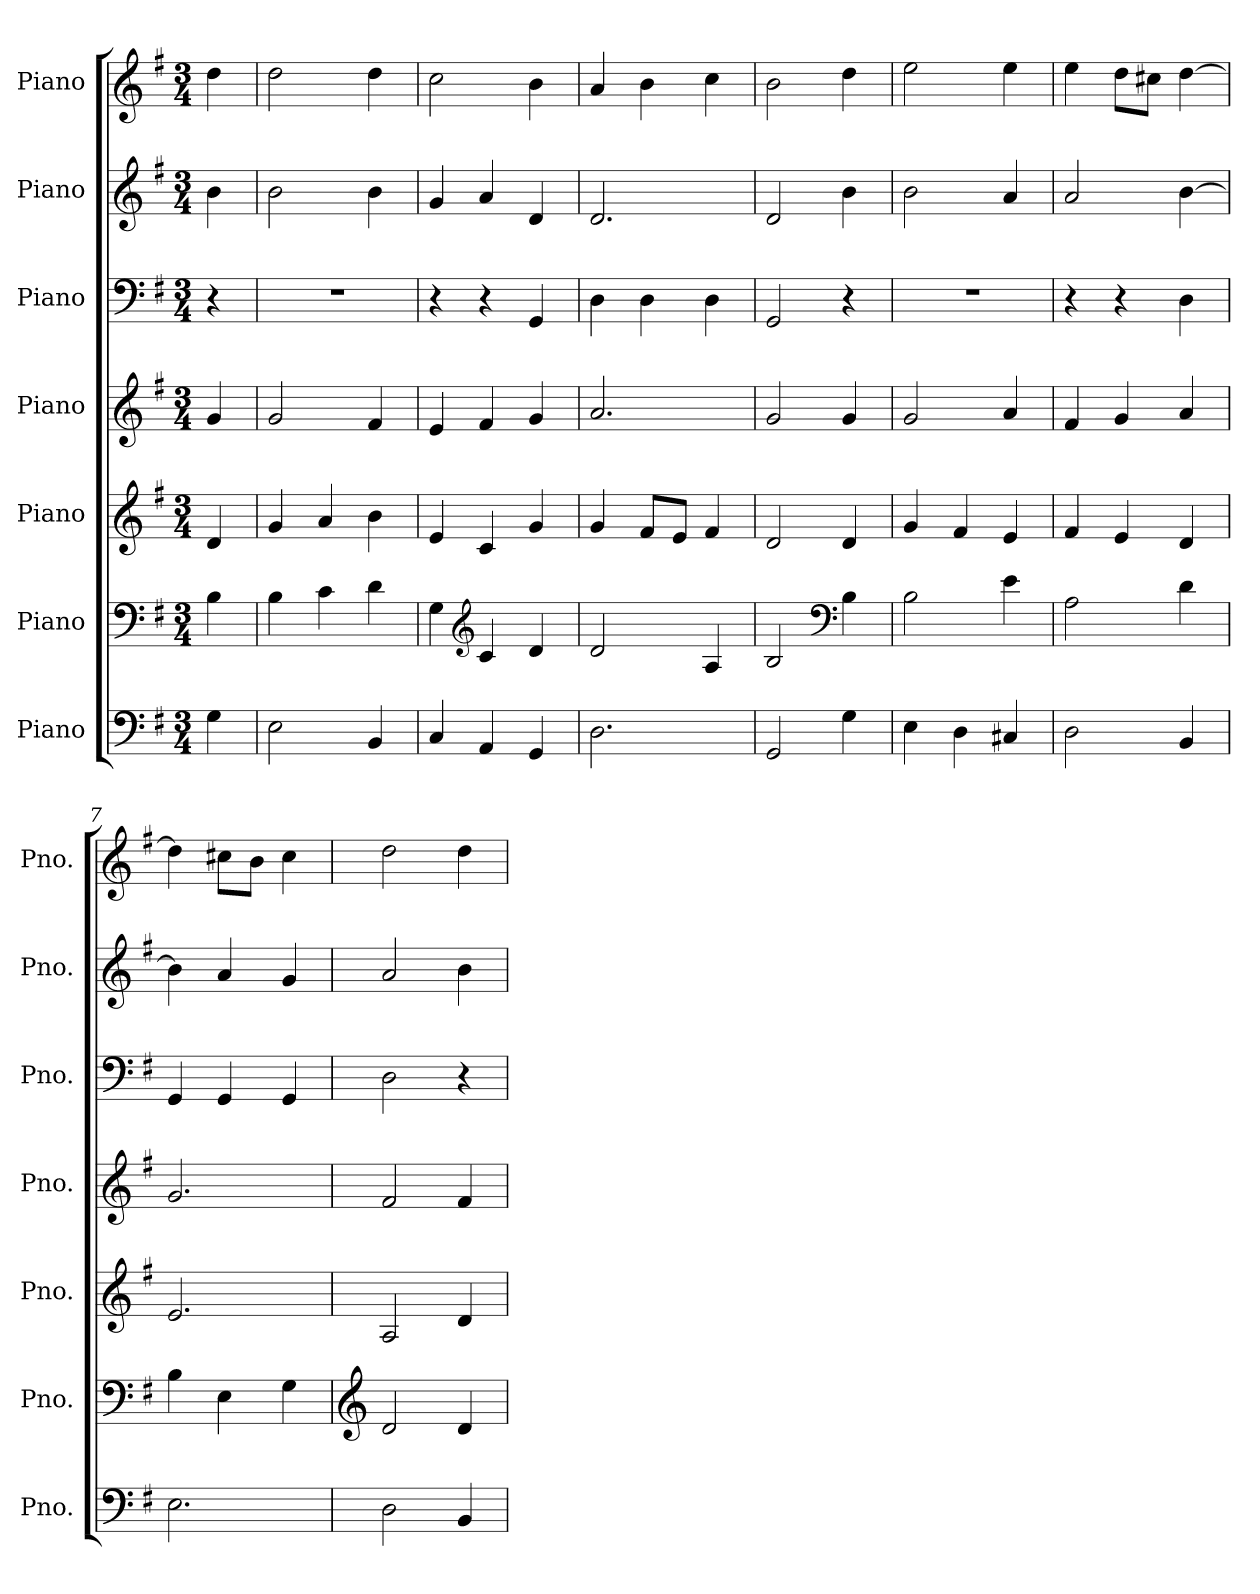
**kern	**kern	**kern	**kern	**kern	**kern	**kern
*part7	*part6	*part5	*part4	*part3	*part2	*part1
*staff7	*staff6	*staff5	*staff4	*staff3	*staff2	*staff1
*I"Piano	*I"Piano	*I"Piano	*I"Piano	*I"Piano	*I"Piano	*I"Piano
*I'Pno.	*I'Pno.	*I'Pno.	*I'Pno.	*I'Pno.	*I'Pno.	*I'Pno.
*clefF4	*clefF4	*clefG2	*clefG2	*clefF4	*clefG2	*clefG2
*k[f#]	*k[f#]	*k[f#]	*k[f#]	*k[f#]	*k[f#]	*k[f#]
*M3/4	*M3/4	*M3/4	*M3/4	*M3/4	*M3/4	*M3/4
*MM128	*MM128	*MM128	*MM128	*MM128	*MM128	*MM128
=	=	=	=	=	=	=
4G\	4B\	4d/	4g/	4r	4b\	4dd\
=1	=1	=1	=1	=1	=1	=1
2E\	4B\	4g/	2g/	2.r	2b\	2dd\
.	4c\	4a/	.	.	.	.
4BB/	4d\	4b\	4f#/	.	4b\	4dd\
=2	=2	=2	=2	=2	=2	=2
4C/	4G\	4e/	4e/	4r	4g/	2cc\
*	*clefG2	*	*	*	*	*
4AA/	4c/	4c/	4f#/	4r	4a/	.
4GG/	4d/	4g/	4g/	4GG/	4d/	4b\
=3	=3	=3	=3	=3	=3	=3
2.D\	2d/	4g/	2.a/	4D\	2.d/	4a/
.	.	8f#/L	.	4D\	.	4b\
.	.	8e/J	.	.	.	.
.	4A/	4f#/	.	4D\	.	4cc\
=4	=4	=4	=4	=4	=4	=4
2GG/	2B/	2d/	2g/	2GG/	2d/	2b\
*	*clefF4	*	*	*	*	*
4G\	4B\	4d/	4g/	4r	4b\	4dd\
=5	=5	=5	=5	=5	=5	=5
4E\	2B\	4g/	2g/	2.r	2b\	2ee\
4D\	.	4f#/	.	.	.	.
4C#X/	4e\	4e/	4a/	.	4a/	4ee\
=6	=6	=6	=6	=6	=6	=6
2D\	2A\	4f#/	4f#/	4r	2a/	4ee\
.	.	4e/	4g/	4r	.	8dd\L
.	.	.	.	.	.	8cc#X\J
4BB/	4d\	4d/	4a/	4D\	[4b\	[4dd\
=7	=7	=7	=7	=7	=7	=7
2.E\	4B\	2.e/	2.g/	4GG/	4b\]	4dd\]
.	4E\	.	.	4GG/	4a/	8cc#X\L
.	.	.	.	.	.	8b\J
.	4G\	.	.	4GG/	4g/	4cc#\
=8	=8	=8	=8	=8	=8	=8
*	*clefG2	*	*	*	*	*
2D\	2d/	2A/	2f#/	2D\	2a/	2dd\
4BB/	4d/	4d/	4f#/	4r	4b\	4dd\
=	=	=	=	=	=	=
*-	*-	*-	*-	*-	*-	*-
